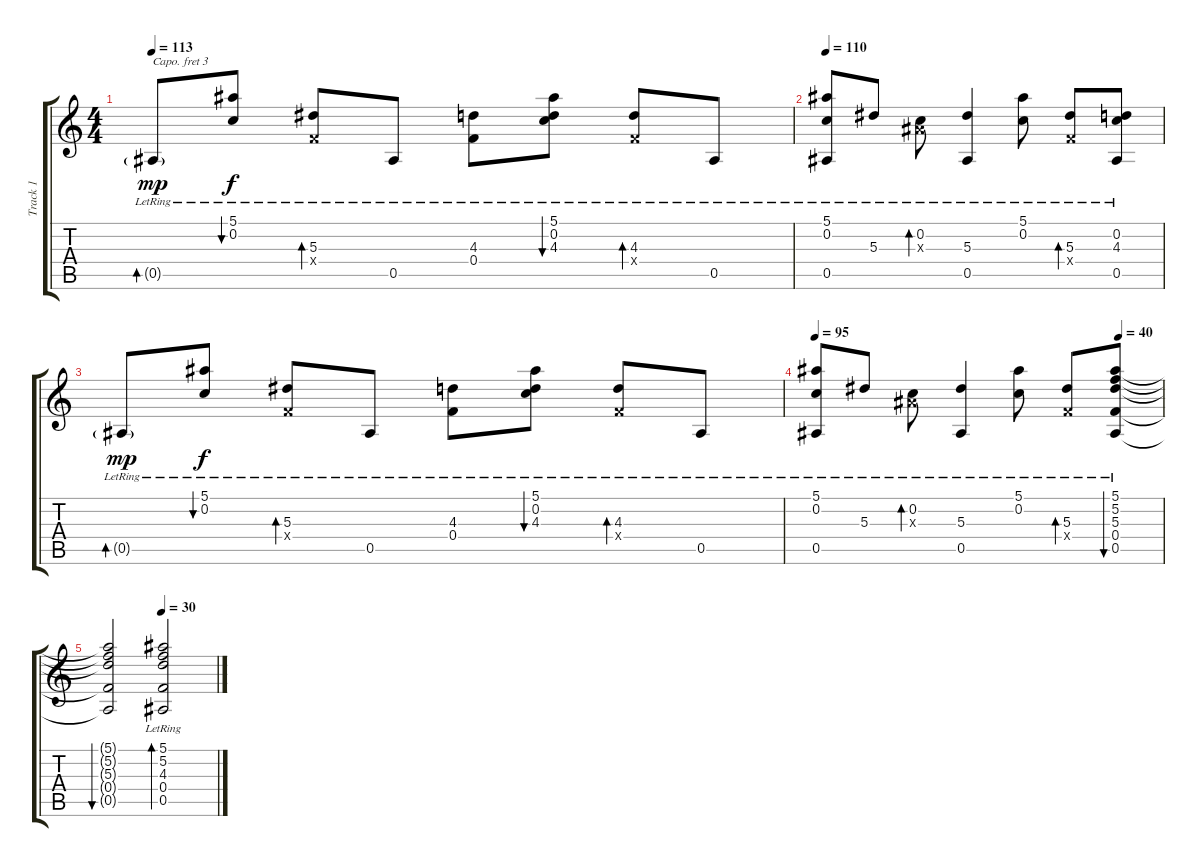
\track ("Track 1" "Track 1") {instrument acousticguitarsteel}
\staff {score tabs}
\capo 3
\tuning (D4 A3 G3 D3 G2 C2) {hide}
\ts (4 4)
\tempo 113
\clef g2
\ks c
0.5{g lr}.8{bd 60 dy mp} (5.1{lr} 0.2{lr}).8{bu 60 dy f} (5.3{lr} 0.4{x}).8{bd 60} 0.5{lr}.8 (4.3{lr} 0.4{lr}).8 (5.1{lr} 0.2{lr} 4.3{lr}).8{bu 60} (4.3{lr} 0.4{x}).8{bd 60} 0.5{lr}.8 |
\tempo 110
(5.1{lr} 0.2{lr} 0.5{lr}).8 5.3{lr}.8 (0.2{lr} 0.3{x}).8{bd 60} (5.3{lr} 0.5{lr}).4 (5.1{lr} 0.2).8 (5.3{lr} 0.4{x}).8{bd 60} (0.2{lr} 4.3{lr} 0.5{lr}).8 |
0.5{g lr}.8{bd 60 dy mp} (5.1{lr} 0.2{lr}).8{bu 60 dy f} (5.3{lr} 0.4{x}).8{bd 60} 0.5{lr}.8 (4.3{lr} 0.4{lr}).8 (5.1{lr} 0.2{lr} 4.3{lr}).8{bu 60} (4.3{lr} 0.4{x}).8{bd 60} 0.5{lr}.8 |
\tempo 95
\tempo (40 0.875)
(5.1{lr} 0.2{lr} 0.5{lr}).8 5.3{lr}.8 (0.2{lr} 0.3{x}).8{bd 60} (5.3{lr} 0.5{lr}).4 (5.1{lr} 0.2).8 (5.3{lr} 0.4{x}).8{bd 60} (5.1{lr} 5.2{lr} 5.3{lr} 0.4{lr} 0.5{lr}).8{bu 480} |
\tempo (30 0.5)
(5.1{t} 5.2{t} 5.3{t} 0.4{t} 0.5{t}).2{bu 60} (5.1{lr} 5.2{lr} 4.3{lr} 0.4{lr} 0.5{lr}).2{bd 480}
